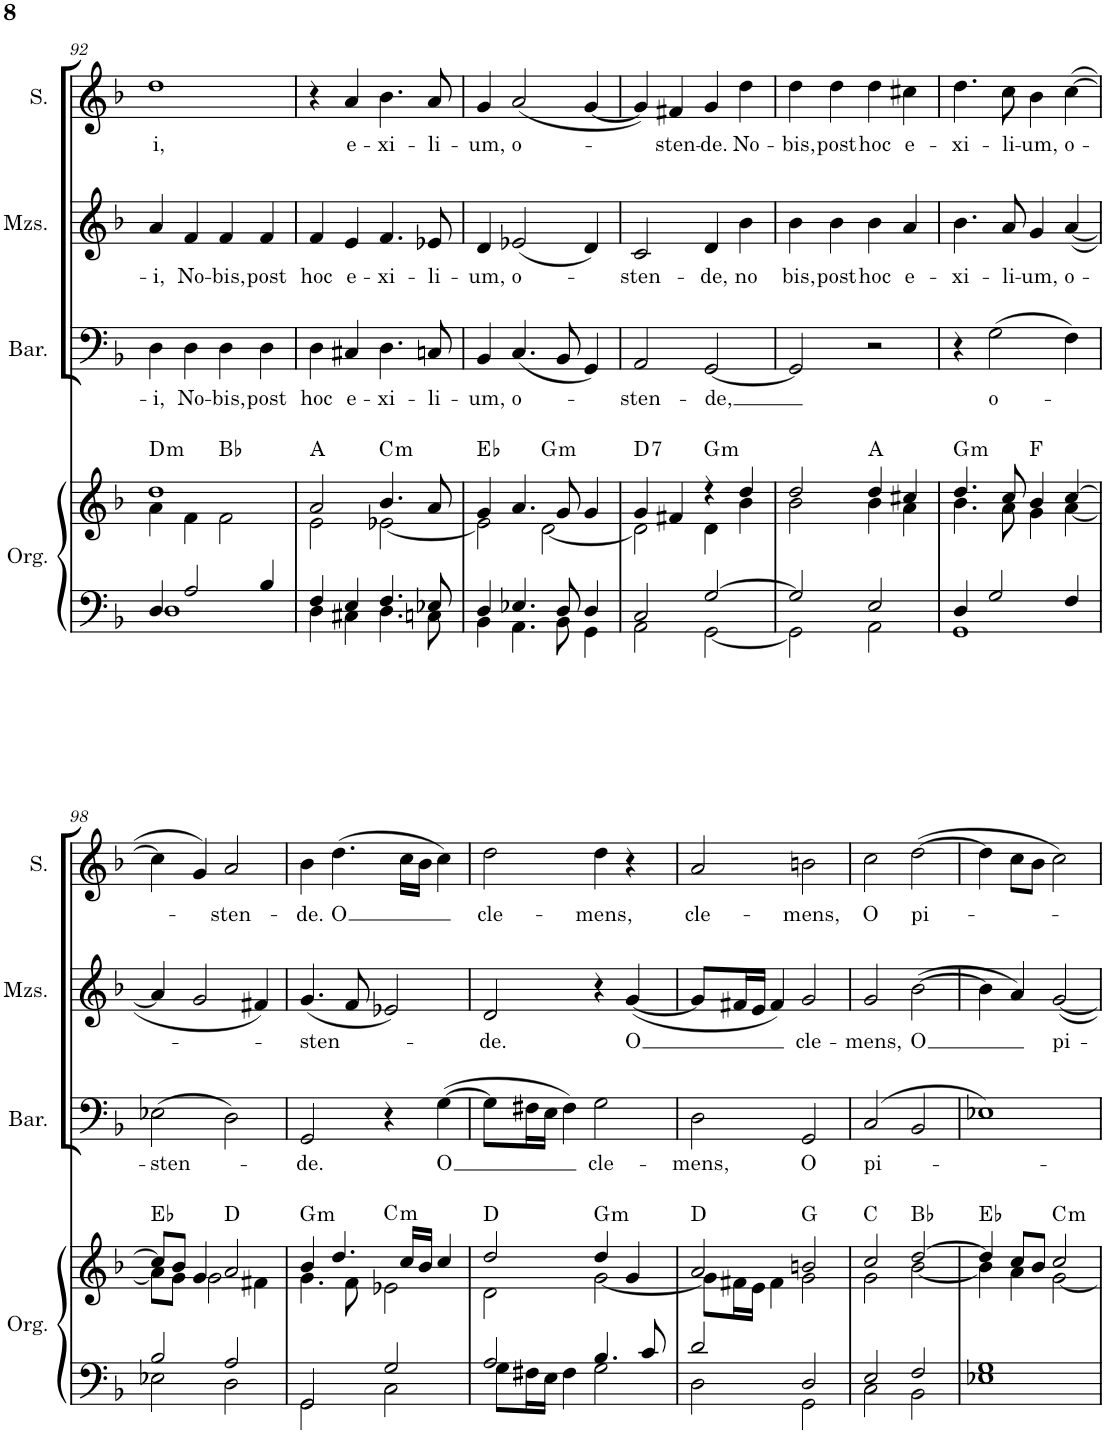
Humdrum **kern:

**kern	**kern	**harte	**kern	**text	**kern	**text	**kern	**text
*part4	*part4	*part4	*part3	*part3	*part2	*part2	*part1	*part1
*staff5	*staff4	*	*staff3	*staff3	*staff2	*staff2	*staff1	*staff1
*I"Órgano	*	*	*I"Barítono	*	*I"Mezzosoprano	*	*I"Soprano	*
*	*	*	*I'Bar.	*	*I'Mzs.	*	*I'S.	*
!!LO:PB:g=z
*clefF4	*clefG2	*	*clefF4	*	*clefG2	*	*clefG2	*
*k[b-]	*k[b-]	*	*k[b-]	*	*k[b-]	*	*k[b-]	*
*M4/4	*M4/4	*	*M4/4	*	*M4/4	*	*M4/4	*
*met(c)	*met(c)	*	*met(c)	*	*met(c)	*	*met(c)	*
=92	=92	=92	=92	=92	=92	=92	=92	=92
*^	*^	*	*	*	*	*	*	*
!	!	!	!	!LO:H:kt=m	!	!LO:LY:b	!	!LO:LY:b	!	!LO:LY:b
4D/	1D	1dd	4a\	D:min	4D\	-i,	4a/	-i,	1dd	-i,
!	!	!	!	!	!	!LO:LY:b	!	!LO:LY:b	!	!
2A/	.	.	4f\	.	4D\	No-	4f/	No-	.	.
!	!	!	!	!	!	!LO:LY:b	!	!LO:LY:b	!	!
.	.	.	2f\	Bb:maj	4D\	-bis,	4f/	-bis,	.	.
!	!	!	!	!	!	!LO:LY:b	!	!LO:LY:b	!	!
4B-/	.	.	.	.	4D\	post	4f/	post	.	.
=93	=93	=93	=93	=93	=93	=93	=93	=93	=93	=93
!	!	!	!	!	!	!LO:LY:b	!	!LO:LY:b	!	!
4F/	4D\	2a/	2e\	A:maj	4D\	hoc	4f/	hoc	4r	.
!	!	!	!	!	!	!LO:LY:b	!	!LO:LY:b	!	!LO:LY:b
4E/	4C#X\	.	.	.	4C#X/	e-	4e/	e-	4a/	e-
!	!	!	!	!LO:H:kt=m	!	!LO:LY:b	!	!LO:LY:b	!	!LO:LY:b
4.F/	4.D\	4.b-/	[2e-X\	C:min	4.D\	-xi-	4.f/	-xi-	4.b-\	-xi-
!	!	!	!	!	!	!LO:LY:b	!	!LO:LY:b	!	!LO:LY:b
8E-X/	8Cn\	8a/	.	.	8Cn/	-li-	8e-X/	-li-	8a/	-li-
=94	=94	=94	=94	=94	=94	=94	=94	=94	=94	=94
!	!	!	!	!	!	!LO:LY:b	!	!LO:LY:b	!	!LO:LY:b
4D/	4BB-\	4g/	2e-\]	Eb:maj	4BB-/	-um,	4d/	-um,	4g/	-um,
!	!	!	!	!	!	!LO:LY:b	!	!LO:LY:b	!	!LO:LY:b
4.E-X/	4.AA\	4.a/	.	.	(4.C/	o-	(2e-X/	o-	(2a/	o-
!	!	!	!	!LO:H:kt=m	!	!	!	!	!	!
.	.	.	[2d\	G:min	.	.	.	.	.	.
8D/	8BB-\	8g/	.	.	8BB-/	.	.	.	.	.
4D/	4GG\	4g/	.	.	4GG/)	.	4d/)	.	[4g/	.
=95	=95	=95	=95	=95	=95	=95	=95	=95	=95	=95
!	!	!	!	!LO:H:kt=7	!	!LO:LY:b	!	!LO:LY:b	!	!
2C/	2AA\	4g/	2d\]	D:7	2AA/	-sten-	2c/	-sten-	4g/])	.
!	!	!	!	!	!	!	!	!	!	!LO:LY:b
.	.	4f#X/	.	.	.	.	.	.	4f#X/	-sten-
!	!	!	!	!LO:H:kt=m	!	!LO:LY:b	!	!LO:LY:b	!	!LO:LY:b
[2G/	[2GG\	4r	4d\	G:min	[2GG/	-de,	4d/	-de,	4g/	-de.
!	!	!	!	!	!	!	!	!LO:LY:b	!	!LO:LY:b
.	.	4dd/	4b-\	.	.	.	4b-\	no	4dd\	No-
=96	=96	=96	=96	=96	=96	=96	=96	=96	=96	=96
!	!	!	!	!	!	!	!	!LO:LY:b	!	!LO:LY:b
2G/]	2GG\]	2dd/	2b-\	.	2GG/]	.	4b-\	-bis,	4dd\	-bis,
!	!	!	!	!	!	!	!	!LO:LY:b	!	!LO:LY:b
.	.	.	.	.	.	.	4b-\	post	4dd\	post
!	!	!	!	!	!	!	!	!LO:LY:b	!	!LO:LY:b
2E/	2AA\	4dd/	4b-\	A:maj	2r	.	4b-\	hoc	4dd\	hoc
!	!	!	!	!	!	!	!	!LO:LY:b	!	!LO:LY:b
.	.	4cc#X/	4a\	.	.	.	4a/	e-	4cc#X\	e-
=97	=97	=97	=97	=97	=97	=97	=97	=97	=97	=97
!	!	!	!	!LO:H:kt=m	!	!	!	!LO:LY:b	!	!LO:LY:b
4D/	1GG	4.dd/	4.b-\	G:min	4r	.	4.b-\	-xi-	4.dd\	-xi-
!	!	!	!	!	!	!LO:LY:b	!	!	!	!
2G/	.	.	.	.	(2G\	o-	.	.	.	.
!	!	!	!	!	!	!	!	!LO:LY:b	!	!LO:LY:b
.	.	8cc/	8a\	.	.	.	8a/	-li-	8cc\	-li-
!	!	!	!	!	!	!	!	!LO:LY:b	!	!LO:LY:b
.	.	4b-/	4g\	F:maj	.	.	4g/	-um,	4b-\	-um,
!	!	!	!	!	!	!	!	!LO:LY:b	!	!LO:LY:b
4F/	.	[4cc/	[4a\	.	4F\)	.	([4a/	o-	([4cc\	o-
!!LO:LB:g=z
=98	=98	=98	=98	=98	=98	=98	=98	=98	=98	=98
!	!	!	!	!	!	!LO:LY:b	!	!	!	!
2B-/	2E-X\	8cc/L]	8a\L]	Eb:maj	(2E-X\	-sten-	4a/]	.	4cc\]	.
.	.	8b-/J	8g\J	.	.	.	.	.	.	.
.	.	4g/	2g\	.	.	.	2g/	.	4g/)	.
!	!	!	!	!	!	!	!	!	!	!LO:LY:b
2A/	2D\	2a/	.	D:maj	2D\)	.	.	.	2a/	-sten-
.	.	.	4f#X\	.	.	.	4f#X/)	.	.	.
=99	=99	=99	=99	=99	=99	=99	=99	=99	=99	=99
!	!	!	!	!LO:H:kt=m	!	!LO:LY:b	!	!LO:LY:b	!	!LO:LY:b
2GG/	2GG\	4b-/	4.g\	G:min	2GG/	-de.	(4.g/	-sten-	4b-\	-de.
!	!	!	!	!	!	!	!	!	!	!LO:LY:b
.	.	4.dd/	.	.	.	.	.	.	(4.dd\	O
.	.	.	8f\	.	.	.	8f/	.	.	.
!	!	!	!	!LO:H:kt=m	!	!	!	!	!	!
2G/	2C\	.	2e-X\	C:min	4r	.	2e-X/)	.	.	.
.	.	16cc/LL	.	.	.	.	.	.	16cc\LL	.
.	.	16b-/JJ	.	.	.	.	.	.	16b-\JJ	.
!	!	!	!	!	!	!LO:LY:b	!	!	!	!
.	.	4cc/	.	.	([4G\	O	.	.	4cc\)	.
=100	=100	=100	=100	=100	=100	=100	=100	=100	=100	=100
!	!	!	!	!	!	!	!	!LO:LY:b	!	!LO:LY:b
2A/	8G\L	2dd/	2d\	D:maj	8G\L]	.	2d/	-de.	2dd\	cle-
.	16F#X\L	.	.	.	16F#X\L	.	.	.	.	.
.	16E\JJ	.	.	.	16E\JJ	.	.	.	.	.
.	4F#\	.	.	.	4F#\)	.	.	.	.	.
!	!	!	!	!LO:H:kt=m	!	!LO:LY:b	!	!	!	!LO:LY:b
4.B-/	2G\	4dd/	[2g\	G:min	2G\	cle-	4r	.	4dd\	-mens,
!	!	!	!	!	!	!	!	!LO:LY:b	!	!
.	.	4g/	.	.	.	.	([4g/	O	4r	.
8c/	.	.	.	.	.	.	.	.	.	.
=101	=101	=101	=101	=101	=101	=101	=101	=101	=101	=101
!	!	!	!	!	!	!LO:LY:b	!	!	!	!LO:LY:b
2d/	2D\	2a/	8g\L]	D:maj	2D\	-mens,	8g/L]	.	2a/	cle-
.	.	.	16f#X\L	.	.	.	16f#X/L	.	.	.
.	.	.	16e\JJ	.	.	.	16e/JJ	.	.	.
.	.	.	4f#\	.	.	.	4f#/)	.	.	.
!	!	!	!	!	!	!LO:LY:b	!	!LO:LY:b	!	!LO:LY:b
2D/	2GG\	2bn/	2g\	G:maj	2GG/	O	2g/	cle-	2bn\	-mens,
=102	=102	=102	=102	=102	=102	=102	=102	=102	=102	=102
!	!	!	!	!	!	!LO:LY:b	!	!LO:LY:b	!	!LO:LY:b
2E/	2C\	2cc/	2g\	C:maj	(2C/	pi-	2g/	-mens,	2cc\	O
!	!	!	!	!	!	!	!	!LO:LY:b	!	!LO:LY:b
2F/	2BB-\	[2dd/	[2b-\	Bb:maj	2BB-/	.	([2b-\	O	([2dd\	pi-
=103	=103	=103	=103	=103	=103	=103	=103	=103	=103	=103
1G	1E-X	4dd/]	4b-\]	Eb:maj	1E-X)	.	4b-\]	.	4dd\]	.
.	.	8cc/L	4a\	.	.	.	4a/)	.	8cc\L	.
.	.	8b-/J	.	.	.	.	.	.	8b-\J	.
!	!	!	!	!LO:H:kt=m	!	!	!	!LO:LY:b	!	!
.	.	2cc/	[2g\	C:min	.	.	[2g/	pi-	2cc\)	.
*v	*v	*	*	*	*	*	*	*	*	*
*	*v	*v	*	*	*	*	*	*	*
=	=	=	=	=	=	=	=	=
*-	*-	*-	*-	*-	*-	*-	*-	*-
